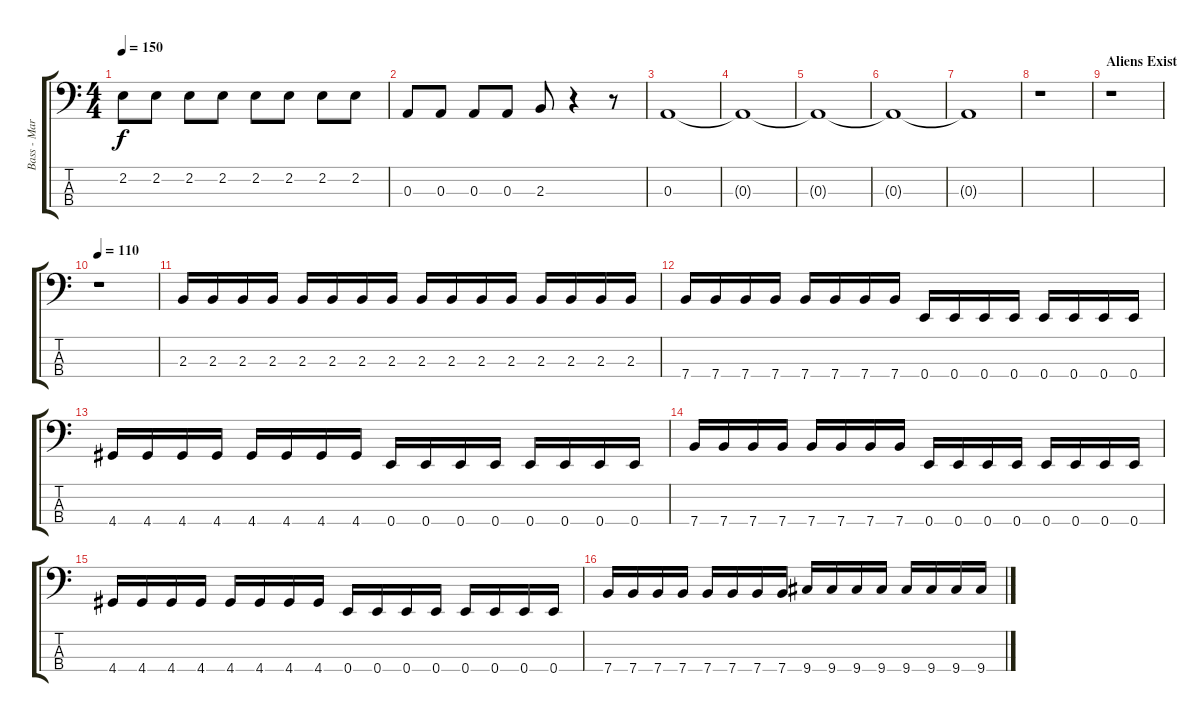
\track ("Bass - Mark Alan Hoppus" "Bass - Mar") {instrument electricbassfinger}
\staff {score tabs}
\tuning (G2 D2 A1 E1) {hide}
\ts (4 4)
\tempo 150
\clef f4
\ks c
2.2.8{dy f} 2.2.8 2.2.8 2.2.8 2.2.8 2.2.8 2.2.8 2.2.8 |
0.3.8 0.3.8 0.3.8 0.3.8 2.3.8 r.4 r.8 |
0.3.1 |
0.3{t}.1 |
0.3{t}.1 |
0.3{t}.1 |
0.3{t}.1 |
r.1 |
\section ("" "Aliens Exist")
r.1 |
\tempo 110
r.1{instrument slapbass1} |
2.3.16{instrument slapbass1} 2.3.16 2.3.16 2.3.16 2.3.16 2.3.16 2.3.16 2.3.16 2.3.16 2.3.16 2.3.16 2.3.16 2.3.16 2.3.16 2.3.16 2.3.16 |
7.4.16 7.4.16 7.4.16 7.4.16 7.4.16 7.4.16 7.4.16 7.4.16 0.4.16 0.4.16 0.4.16 0.4.16 0.4.16 0.4.16 0.4.16 0.4.16 |
4.4.16 4.4.16 4.4.16 4.4.16 4.4.16 4.4.16 4.4.16 4.4.16 0.4.16 0.4.16 0.4.16 0.4.16 0.4.16 0.4.16 0.4.16 0.4.16 |
7.4.16 7.4.16 7.4.16 7.4.16 7.4.16 7.4.16 7.4.16 7.4.16 0.4.16 0.4.16 0.4.16 0.4.16 0.4.16 0.4.16 0.4.16 0.4.16 |
4.4.16 4.4.16 4.4.16 4.4.16 4.4.16 4.4.16 4.4.16 4.4.16 0.4.16 0.4.16 0.4.16 0.4.16 0.4.16 0.4.16 0.4.16 0.4.16 |
7.4.16 7.4.16 7.4.16 7.4.16 7.4.16 7.4.16 7.4.16 7.4.16 9.4.16 9.4.16 9.4.16 9.4.16 9.4.16 9.4.16 9.4.16 9.4.16
